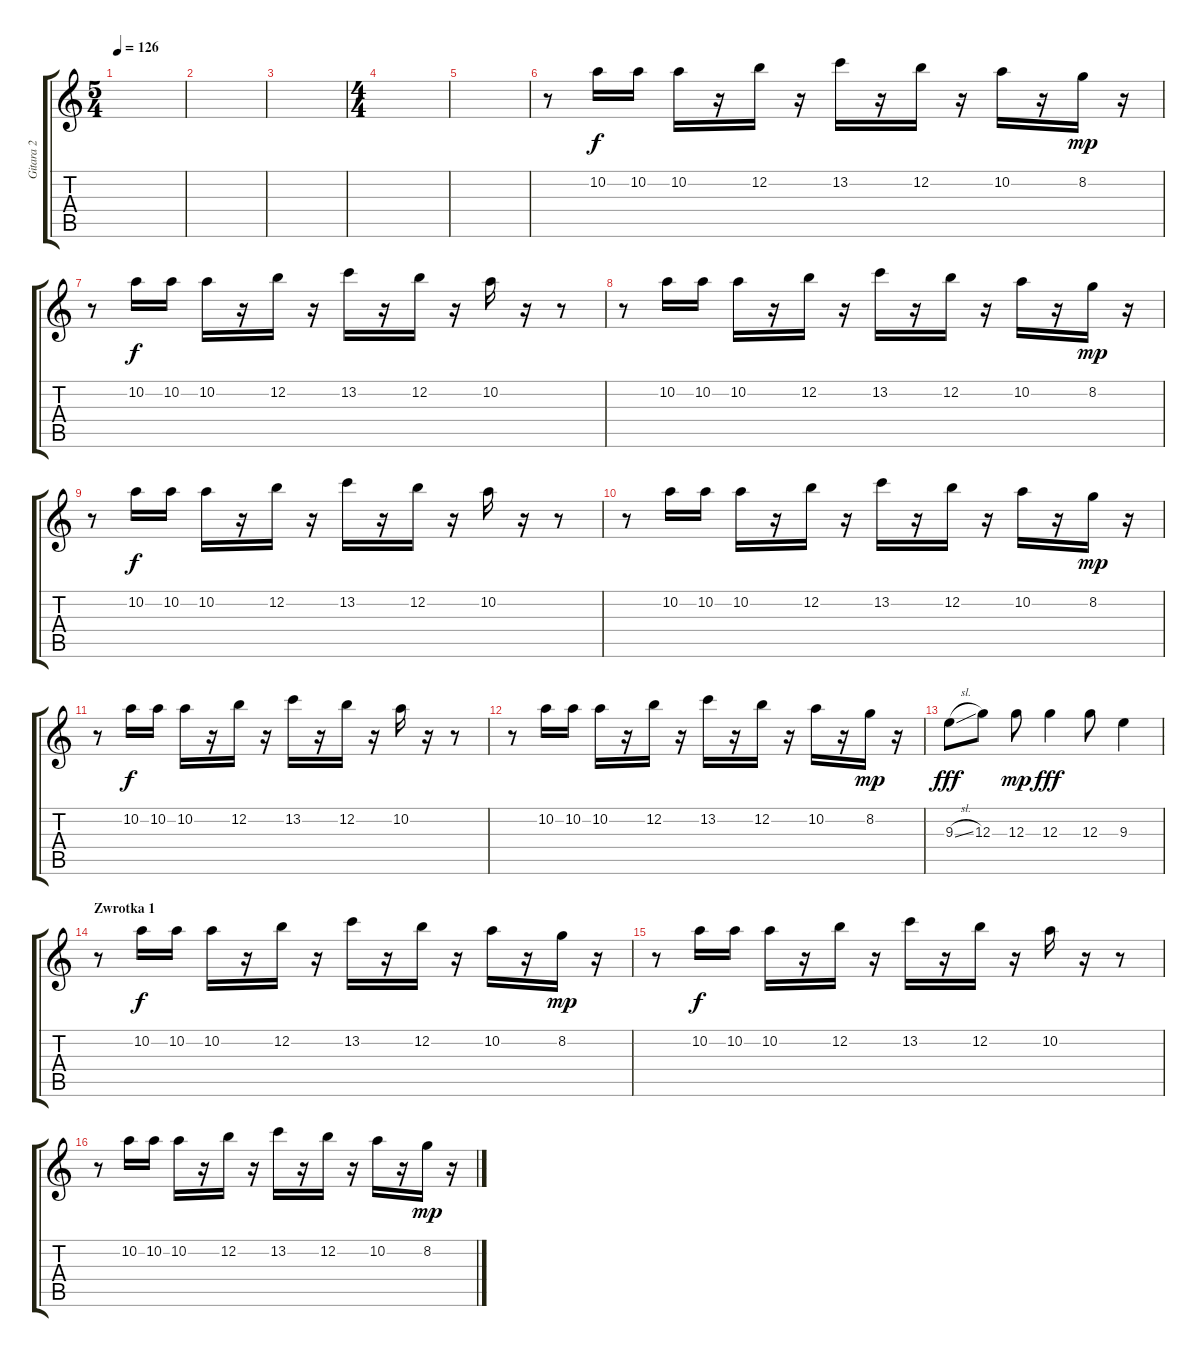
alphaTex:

\track ("Gitara 2" "Gitara 2") {instrument electricguitarjazz}
\staff {score tabs}
\tuning (E4 B3 G3 D3 A2 E2) {hide}
\ts (5 4)
\tempo 126
\clef g2
\ks c
|
|
|
\ts (4 4)
|
|
r.8{volume 4 instrument electricguitarjazz} 10.2.16 10.2.16 10.2.16 r.16 12.2.16 r.16 13.2.16 r.16 12.2.16 r.16 10.2.16 r.16 8.2.16{dy mp} r.16 |
r.8 10.2.16{dy f} 10.2.16 10.2.16 r.16 12.2.16 r.16 13.2.16 r.16 12.2.16 r.16 10.2.16 r.16 r.8 |
r.8 10.2.16 10.2.16 10.2.16 r.16 12.2.16 r.16 13.2.16 r.16 12.2.16 r.16 10.2.16 r.16 8.2.16{dy mp} r.16 |
r.8 10.2.16{dy f} 10.2.16 10.2.16 r.16 12.2.16 r.16 13.2.16 r.16 12.2.16 r.16 10.2.16 r.16 r.8 |
r.8 10.2.16 10.2.16 10.2.16 r.16 12.2.16 r.16 13.2.16 r.16 12.2.16 r.16 10.2.16 r.16 8.2.16{dy mp} r.16 |
r.8 10.2.16{dy f} 10.2.16 10.2.16 r.16 12.2.16 r.16 13.2.16 r.16 12.2.16 r.16 10.2.16 r.16 r.8 |
r.8 10.2.16 10.2.16 10.2.16 r.16 12.2.16 r.16 13.2.16 r.16 12.2.16 r.16 10.2.16 r.16 8.2.16{dy mp} r.16 |
9.3{sl}.8{dy fff volume 7} 12.3.8 12.3.8{dy mp} 12.3.4{dy fff} 12.3.8 9.3.4 |
\section ("" "Zwrotka 1")
r.8{volume 4} 10.2.16{dy f} 10.2.16 10.2.16 r.16 12.2.16 r.16 13.2.16 r.16 12.2.16 r.16 10.2.16 r.16 8.2.16{dy mp} r.16 |
r.8 10.2.16{dy f} 10.2.16 10.2.16 r.16 12.2.16 r.16 13.2.16 r.16 12.2.16 r.16 10.2.16 r.16 r.8 |
r.8 10.2.16 10.2.16 10.2.16 r.16 12.2.16 r.16 13.2.16 r.16 12.2.16 r.16 10.2.16 r.16 8.2.16{dy mp} r.16
